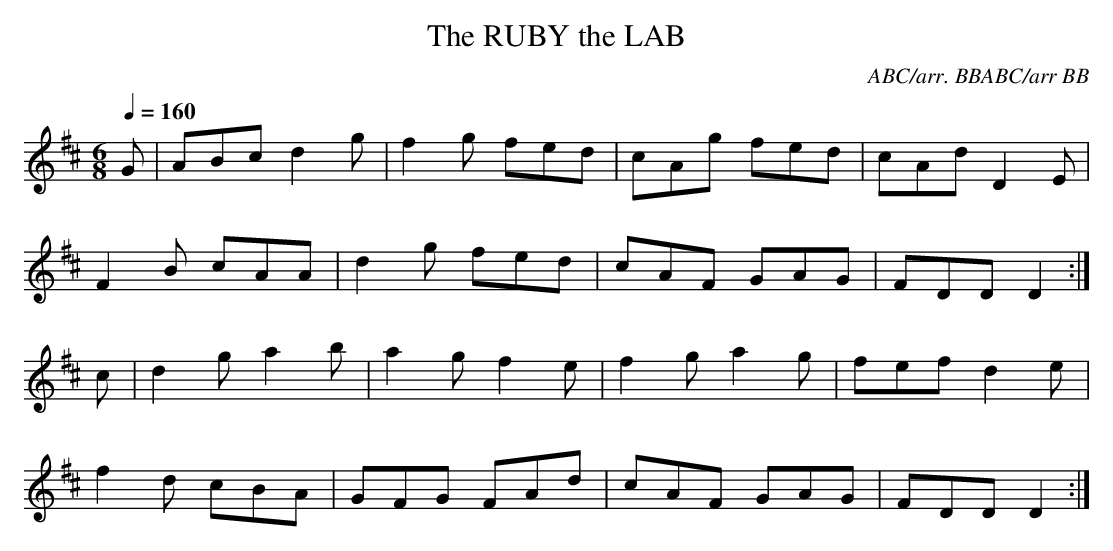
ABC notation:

X:1
T:RUBY the LAB, The
Q:1/4=160
C:ABC/arr. BBABC/arr BB
M:6/8
L:1/8
K:D
G|ABc d2g|f2g fed|cAg fed|cAd D2E|
F2B cAA|d2g fed|cAF GAG|FDD D2 :|
c|d2g a2b|a2g f2e|f2g a2g|fef d2e|
f2d cBA|GFG FAd|cAF GAG|FDD D2 :|
